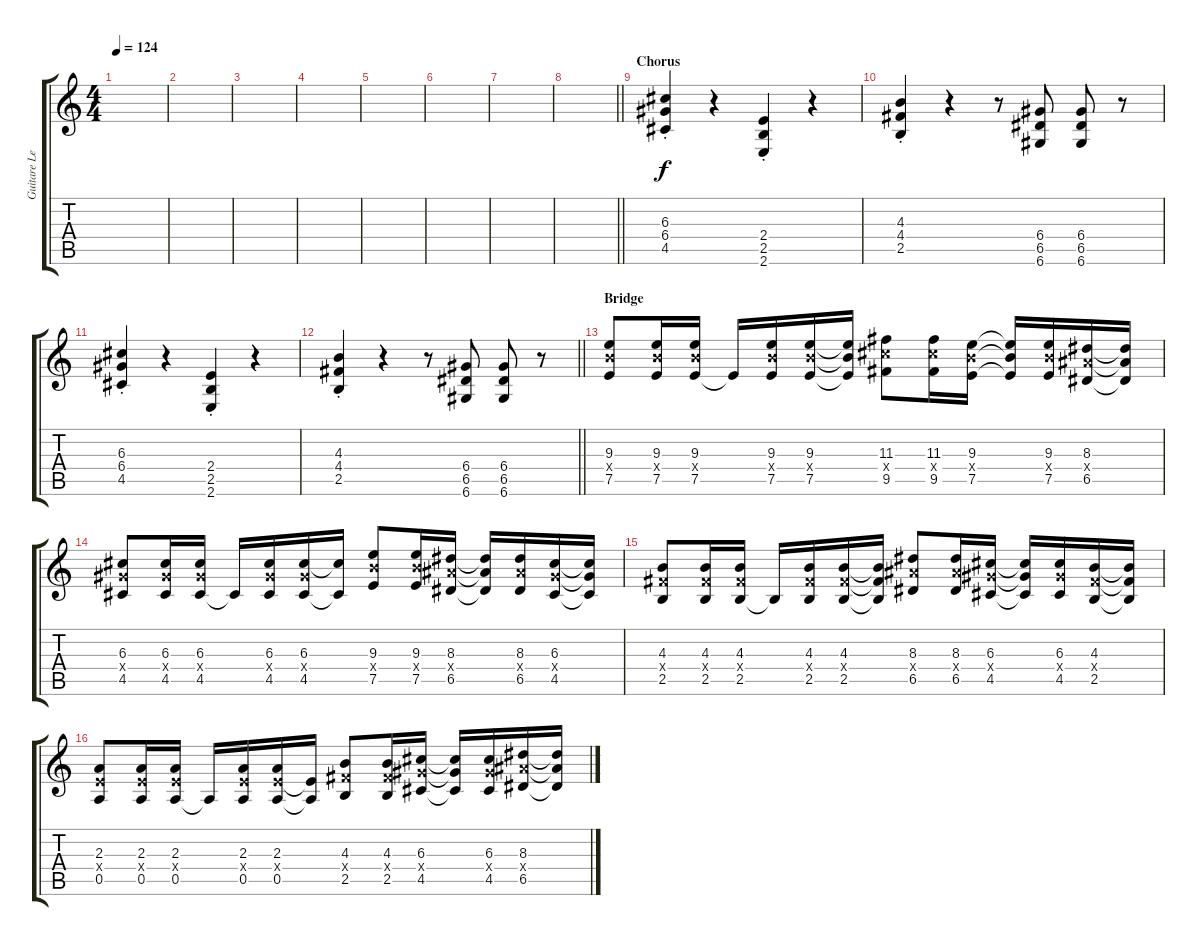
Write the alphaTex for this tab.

\track ("Guitare Lead" "Guitare Le") {instrument overdrivenguitar}
\staff {score tabs}
\tuning (E4 B3 G3 D3 A2 D2) {hide}
\ts (4 4)
\tempo 124
\clef g2
\ks c
|
|
|
|
|
|
|
\barLineRight lightlight
|
\section ("" "Chorus")
(6.3{st} 6.4{st} 4.5{st}).4 r.4 (2.4{st} 2.5{st} 2.6{st}).4 r.4 |
(4.3{st} 4.4{st} 2.5{st}).4 r.4 r.8 (6.4 6.5 6.6).8 (6.4 6.5 6.6).8 r.8 |
(6.3{st} 6.4{st} 4.5{st}).4 r.4 (2.4{st} 2.5{st} 2.6{st}).4 r.4 |
\barLineRight lightlight
(4.3{st} 4.4{st} 2.5{st}).4 r.4 r.8 (6.4 6.5 6.6).8 (6.4 6.5 6.6).8 r.8 |
\section ("" "Bridge")
(9.3 9.4{x} 7.5).8 (9.3 9.4{x} 7.5).16 (9.3 9.4{x} 7.5).16 7.5{t}.16 (9.3 9.4{x} 7.5).16 (9.3 9.4{x} 7.5).16 (9.3{t} 9.4{t} 7.5{t}).16 (11.3 11.4{x} 9.5).8 (11.3 11.4{x} 9.5).16 (9.3 9.4{x} 7.5).16 (9.3{t} 9.4{t} 7.5{t}).16 (9.3 9.4{x} 7.5).16 (8.3 8.4{x} 6.5).16 (8.3{t} 8.4{t} 6.5{t}).16 |
(6.3 6.4{x} 4.5).8 (6.3 6.4{x} 4.5).16 (6.3 6.4{x} 4.5).16 4.5{t}.16 (6.3 6.4{x} 4.5).16 (6.3 6.4{x} 4.5).16 (6.3{t} 4.5{t}).16 (9.3 9.4{x} 7.5).8 (9.3 9.4{x} 7.5).16 (8.3 8.4{x} 6.5).16 (8.3{t} 8.4{t} 6.5{t}).16 (8.3 8.4{x} 6.5).16 (6.3 6.4{x} 4.5).16 (6.3{t} 6.4{t} 4.5{t}).16 |
(4.3 4.4{x} 2.5).8 (4.3 4.4{x} 2.5).16 (4.3 4.4{x} 2.5).16 2.5{t}.16 (4.3 4.4{x} 2.5).16 (4.3 4.4{x} 2.5).16 (4.3{t} 4.4{t} 2.5{t}).16 (8.3 8.4{x} 6.5).8 (8.3 8.4{x} 6.5).16 (6.3 6.4{x} 4.5).16 (6.3{t} 6.4{t} 4.5{t}).16 (6.3 6.4{x} 4.5).16 (4.3 4.4{x} 2.5).16 (4.3{t} 4.4{t} 2.5{t}).16 |
(2.3 2.4{x} 0.5).8 (2.3 2.4{x} 0.5).16 (2.3 2.4{x} 0.5).16 0.5{t}.16 (2.3 2.4{x} 0.5).16 (2.3 2.4{x} 0.5).16 (2.4{t} 0.5{t}).16 (4.3 4.4{x} 2.5).8 (4.3 4.4{x} 2.5).16 (6.3 6.4{x} 4.5).16 (6.3{t} 6.4{t} 4.5{t}).16 (6.3 6.4{x} 4.5).16 (8.3 8.4{x} 6.5).16 (8.3{t} 8.4{t} 6.5{t}).16
